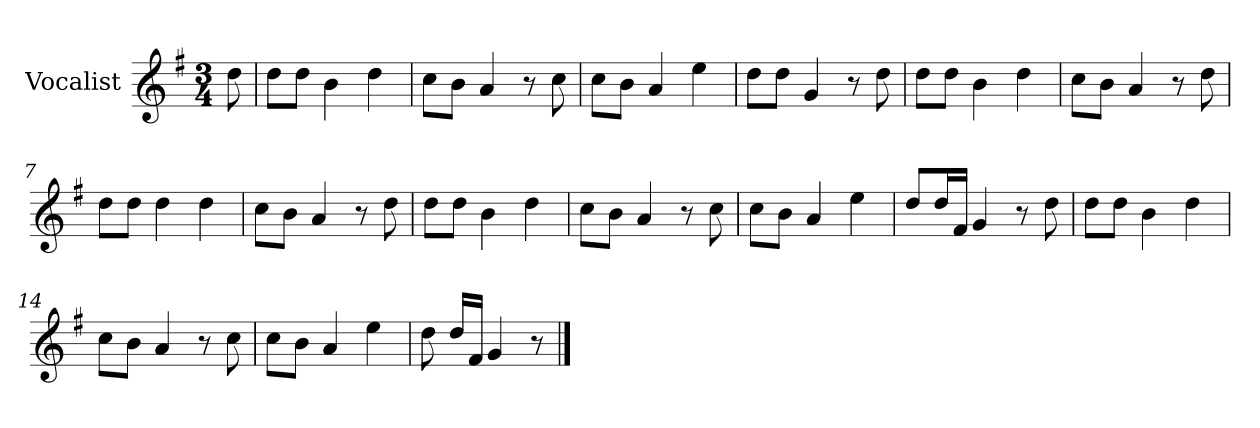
**kern
*part1
*staff1
*I"Vocalist
*k[f#]
*G:
*M3/4
=
8dd
=1
8ddL
8ddJ
4b
4dd
=2
8ccL
8bJ
4a
8r
8cc
=3
8ccL
8bJ
4a
4ee
=4
8ddL
8ddJ
4g
8r
8dd
=5
8ddL
8ddJ
4b
4dd
=6
8ccL
8bJ
4a
8r
8dd
=7
8ddL
8ddJ
4dd
4dd
=8
8ccL
8bJ
4a
8r
8dd
=9
8ddL
8ddJ
4b
4dd
=10
8ccL
8bJ
4a
8r
8cc
=11
8ccL
8bJ
4a
4ee
=12
8ddL
16ddL
16f#JJ
4g
8r
8dd
=13
8ddL
8ddJ
4b
4dd
=14
8ccL
8bJ
4a
8r
8cc
=15
8ccL
8bJ
4a
4ee
=16
8dd
16ddLL
16f#JJ
4g
8r
==
*-
